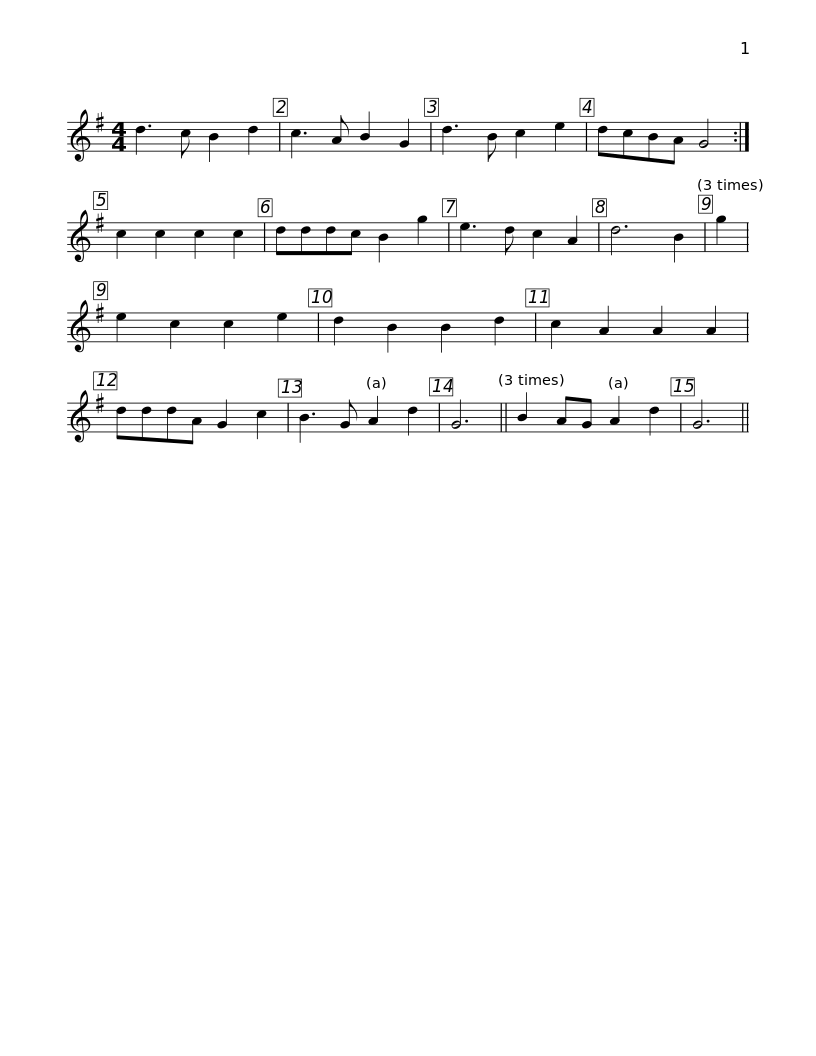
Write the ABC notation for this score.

X:1
L:1/8
M:4/4
I:linebreak $
K:G
V:1 treble
V:1
 d3 c B2 d2 | c3 A B2 G2 | d3 B c2 e2 | dcBA G4 :| c2 c2 c2 c2 | %5
 dddc B2 g2 | e3 d c2 A2 | d6 B2 | g2 |$ e2 c2 c2 e2 | %10
 d2 B2 B2 d2 | c2 A2 A2 A2 | dddA G2 c2 | B3 G A2 d2 | G6 || %15
 B2 AG A2 d2 | G6 || %17
